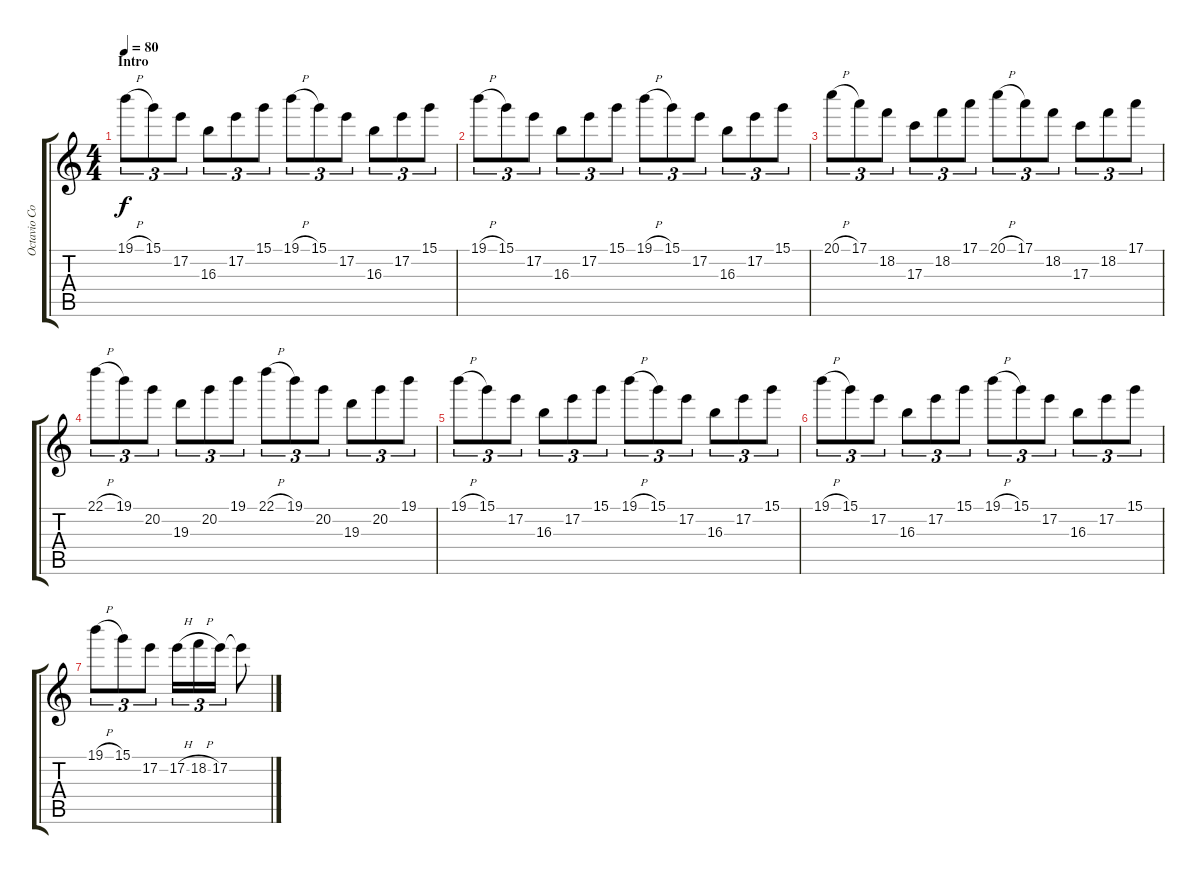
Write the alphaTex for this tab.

\track ("Octavio Coronado " "Octavio Co") {instrument electricguitarclean}
\staff {score tabs}
\tuning (E4 B3 G3 D3 A2 E2) {hide}
\ts (4 4)
\section ("" "Intro")
\tempo 80
\clef g2
\ks c
19.1{h}.8{tu (3 2) dy f instrument electricguitarclean} 15.1.8{tu (3 2)} 17.2.8{tu (3 2)} 16.3.8{tu (3 2)} 17.2.8{tu (3 2)} 15.1.8{tu (3 2)} 19.1{h}.8{tu (3 2)} 15.1.8{tu (3 2)} 17.2.8{tu (3 2)} 16.3.8{tu (3 2)} 17.2.8{tu (3 2)} 15.1.8{tu (3 2)} |
19.1{h}.8{tu (3 2)} 15.1.8{tu (3 2)} 17.2.8{tu (3 2)} 16.3.8{tu (3 2)} 17.2.8{tu (3 2)} 15.1.8{tu (3 2)} 19.1{h}.8{tu (3 2)} 15.1.8{tu (3 2)} 17.2.8{tu (3 2)} 16.3.8{tu (3 2)} 17.2.8{tu (3 2)} 15.1.8{tu (3 2)} |
20.1{h}.8{tu (3 2)} 17.1.8{tu (3 2)} 18.2.8{tu (3 2)} 17.3.8{tu (3 2)} 18.2.8{tu (3 2)} 17.1.8{tu (3 2)} 20.1{h}.8{tu (3 2)} 17.1.8{tu (3 2)} 18.2.8{tu (3 2)} 17.3.8{tu (3 2)} 18.2.8{tu (3 2)} 17.1.8{tu (3 2)} |
22.1{h}.8{tu (3 2)} 19.1.8{tu (3 2)} 20.2.8{tu (3 2)} 19.3.8{tu (3 2)} 20.2.8{tu (3 2)} 19.1.8{tu (3 2)} 22.1{h}.8{tu (3 2)} 19.1.8{tu (3 2)} 20.2.8{tu (3 2)} 19.3.8{tu (3 2)} 20.2.8{tu (3 2)} 19.1.8{tu (3 2)} |
19.1{h}.8{tu (3 2)} 15.1.8{tu (3 2)} 17.2.8{tu (3 2)} 16.3.8{tu (3 2)} 17.2.8{tu (3 2)} 15.1.8{tu (3 2)} 19.1{h}.8{tu (3 2)} 15.1.8{tu (3 2)} 17.2.8{tu (3 2)} 16.3.8{tu (3 2)} 17.2.8{tu (3 2)} 15.1.8{tu (3 2)} |
19.1{h}.8{tu (3 2)} 15.1.8{tu (3 2)} 17.2.8{tu (3 2)} 16.3.8{tu (3 2)} 17.2.8{tu (3 2)} 15.1.8{tu (3 2)} 19.1{h}.8{tu (3 2)} 15.1.8{tu (3 2)} 17.2.8{tu (3 2)} 16.3.8{tu (3 2)} 17.2.8{tu (3 2)} 15.1.8{tu (3 2)} |
19.1{h}.8{tu (3 2)} 15.1.8{tu (3 2)} 17.2.8{tu (3 2)} 17.2{h}.16{tu (3 2)} 18.2{h}.16{tu (3 2)} 17.2.16{tu (3 2)} 17.2{t}.8
